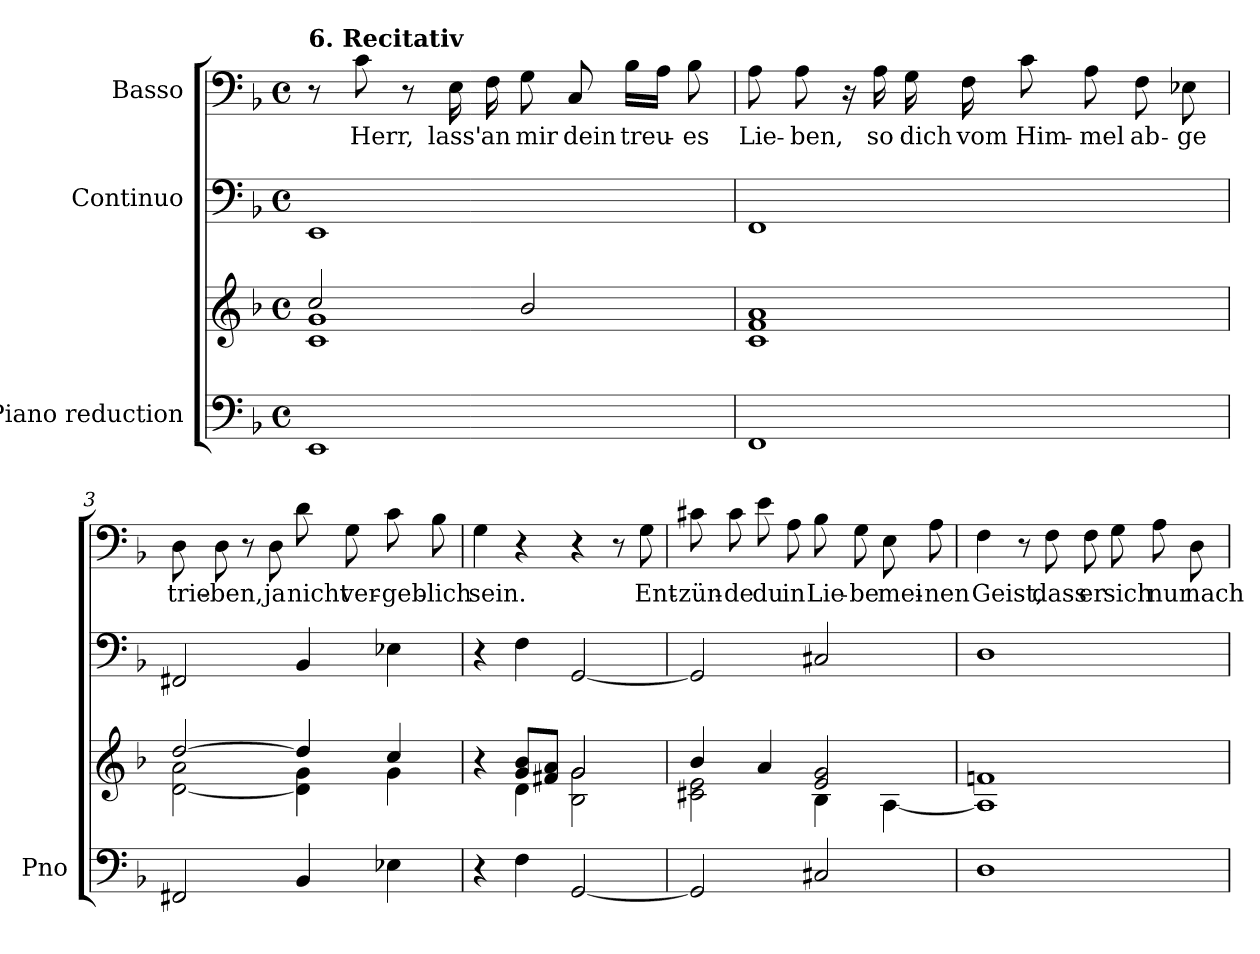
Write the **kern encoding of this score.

**kern	**kern	**kern	**kern	**text
*part3	*part3	*part2	*part1	*part1
*staff4	*staff3	*staff2	*staff1	*staff1
*I"Piano reduction	*	*I"Continuo	*I"Basso	*
*I'Pno	*	*	*	*
*clefF4	*clefG2	*clefF4	*clefF4	*
*k[b-]	*k[b-]	*k[b-]	*k[b-]	*
*M4/4	*M4/4	*M4/4	*M4/4	*
*met(c)	*met(c)	*met(c)	*met(c)	*
=1	=1	=1	=1	=1
*	*^	*	*	*
!	!	!	!	!LO:TX:a:B:t=6. Recitativ	!
1EE	2cc/	1c 1g	1EE	8r	.
!	!	!	!	!	!LO:LY:b
.	.	.	.	8c\	Herr,
.	.	.	.	8r	.
!	!	!	!	!	!LO:LY:b
.	.	.	.	16E\	lass'
!	!	!	!	!	!LO:LY:b
.	.	.	.	16F\	an
!	!	!	!	!	!LO:LY:b
.	2b-/	.	.	8G\	mir
!	!	!	!	!	!LO:LY:b
.	.	.	.	8C/	dein
!	!	!	!	!	!LO:LY:b
.	.	.	.	16B-\LL	treu-
.	.	.	.	16A\JJ	.
!	!	!	!	!	!LO:LY:b
.	.	.	.	8B-\	-es
=2	=2	=2	=2	=2	=2
!	!	!	!	!	!LO:LY:b
1FF	1a	1c 1f	1FF	8A\	Lie-
!	!	!	!	!	!LO:LY:b
.	.	.	.	8A\	-ben,
.	.	.	.	16r	.
!	!	!	!	!	!LO:LY:b
.	.	.	.	16A\	so
!	!	!	!	!	!LO:LY:b
.	.	.	.	16G\	dich
!	!	!	!	!	!LO:LY:b
.	.	.	.	16F\	vom
!	!	!	!	!	!LO:LY:b
.	.	.	.	8c\	Him-
!	!	!	!	!	!LO:LY:b
.	.	.	.	8A\	-mel
!	!	!	!	!	!LO:LY:b
.	.	.	.	8F\	ab-
!	!	!	!	!	!LO:LY:b
.	.	.	.	8E-X\	-ge
=3	=3	=3	=3	=3	=3
!	!	!	!	!	!LO:LY:b
2FF#X/	[2dd/	[2d\ 2a\	2FF#X/	8D\	trie-
!	!	!	!	!	!LO:LY:b
.	.	.	.	8D\	-ben,
.	.	.	.	8r	.
!	!	!	!	!	!LO:LY:b
.	.	.	.	8D\	ja
!	!	!	!	!	!LO:LY:b
4BB-/	4dd/]	4d\] 4g\	4BB-/	8d\	nicht
!	!	!	!	!	!LO:LY:b
.	.	.	.	8G\	ver-
!	!	!	!	!	!LO:LY:b
4E-X\	4cc/	4g\	4E-X\	8c\	-geb-
!	!	!	!	!	!LO:LY:b
.	.	.	.	8B-\	-lich
=4	=4	=4	=4	=4	=4
!	!	!	!	!	!LO:LY:b
4r	4r	4ryy	4r	4G\	sein.
4F\	8g/ 8b-/L	4d\	4F\	4r	.
.	8f#X/ 8a/J	.	.	.	.
[2GG/	2g/	2B-\ 2g\	[2GG/	4r	.
.	.	.	.	8r	.
!	!	!	!	!	!LO:LY:b
.	.	.	.	8G\	Ent-
!!LO:LB:g=z
=5	=5	=5	=5	=5	=5
!	!	!	!	!	!LO:LY:b
2GG/]	4b-/	2c#X\ 2e\	2GG/]	8c#X\	-zün-
!	!	!	!	!	!LO:LY:b
.	.	.	.	8c#\	-de
!	!	!	!	!	!LO:LY:b
.	4a/	.	.	8e\	du
!	!	!	!	!	!LO:LY:b
.	.	.	.	8A\	in
!	!	!	!	!	!LO:LY:b
2C#X/	2e/ 2g/	4B-\	2C#X/	8B-\	Lie-
!	!	!	!	!	!LO:LY:b
.	.	.	.	8G\	-be
!	!	!	!	!	!LO:LY:b
.	.	[4A\	.	8E\	mei-
!	!	!	!	!	!LO:LY:b
.	.	.	.	8A\	-nen
=6	=6	=6	=6	=6	=6
!	!	!	!	!	!LO:LY:b
1D	1fn	1A]	1D	4F\	Geist,
.	.	.	.	8r	.
!	!	!	!	!	!LO:LY:b
.	.	.	.	8F\	dass
!	!	!	!	!	!LO:LY:b
.	.	.	.	8F\	er
!	!	!	!	!	!LO:LY:b
.	.	.	.	8G\	sich
!	!	!	!	!	!LO:LY:b
.	.	.	.	8A\	nur
!	!	!	!	!	!LO:LY:b
.	.	.	.	8D\	nach
*	*v	*v	*	*	*
=	=	=	=	=
*-	*-	*-	*-	*-
